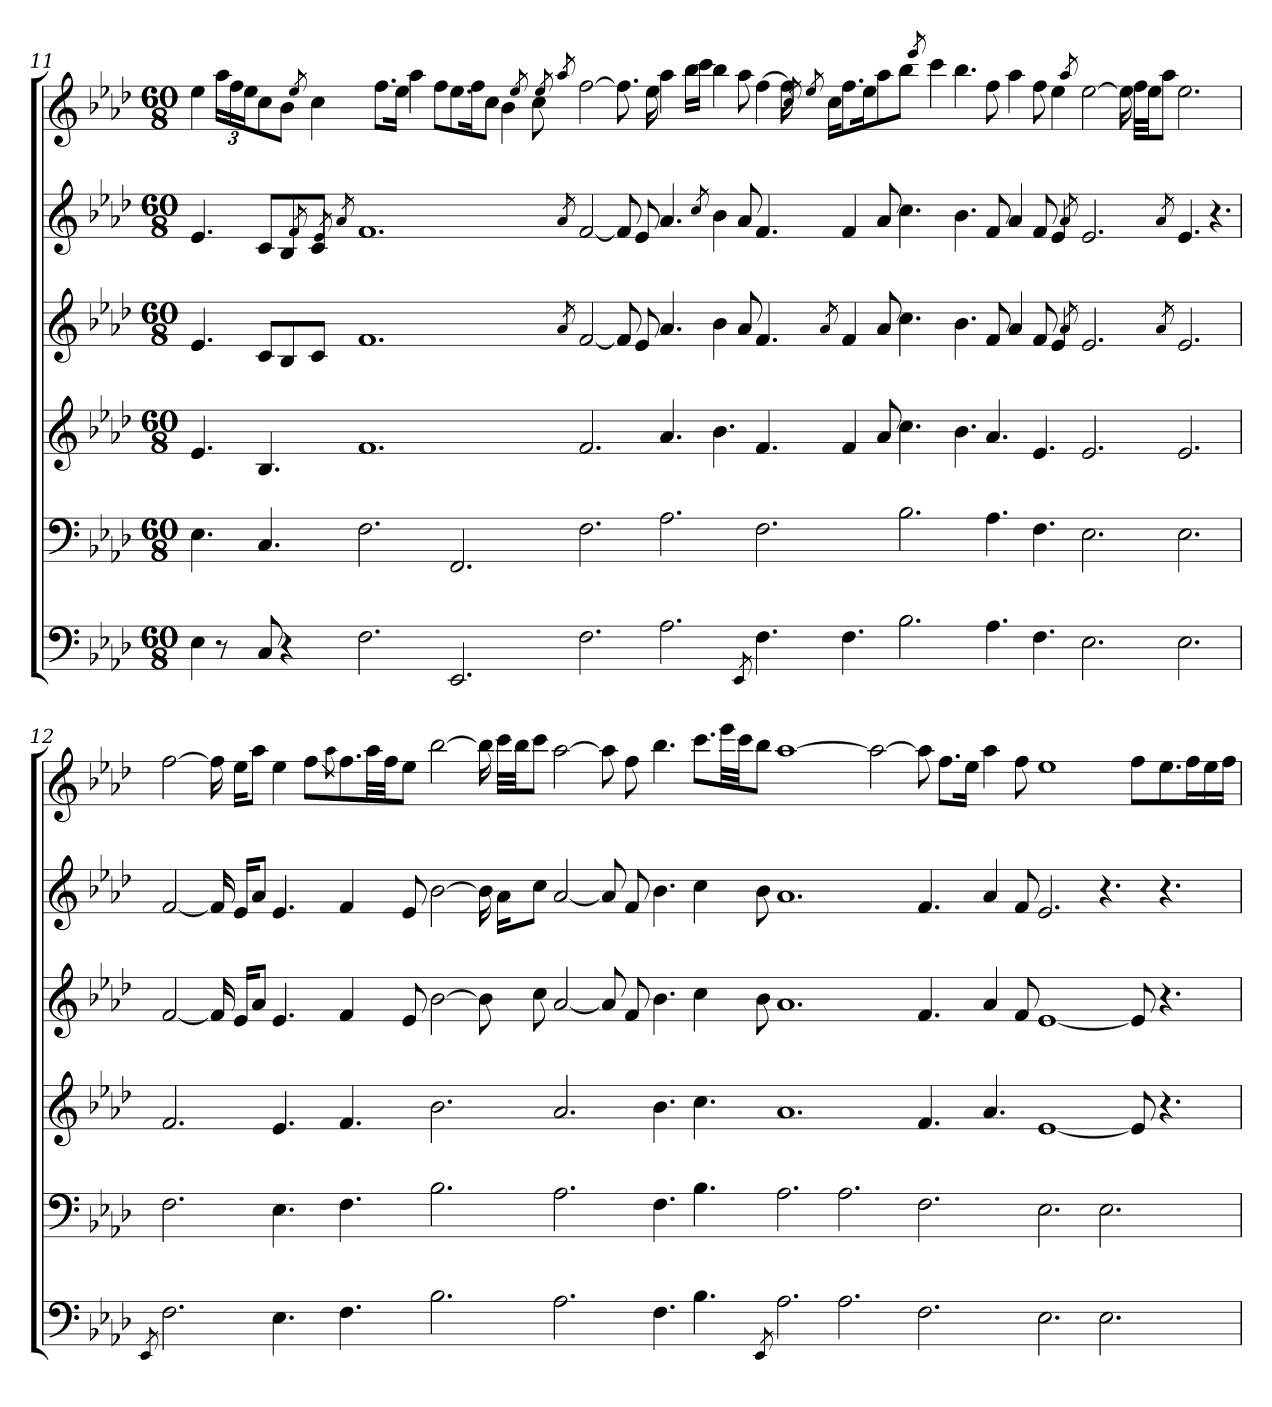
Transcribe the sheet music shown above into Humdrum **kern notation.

**kern	**kern	**kern	**kern	**kern	**kern
*part6	*part5	*part4	*part3	*part2	*part1
*staff6	*staff5	*staff4	*staff3	*staff2	*staff1
*clefF4	*clefF4	*clefG2	*clefG2	*clefG2	*clefG2
*k[b-e-a-d-]	*k[b-e-a-d-]	*k[b-e-a-d-]	*k[b-e-a-d-]	*k[b-e-a-d-]	*k[b-e-a-d-]
*M60/8	*M60/8	*M60/8	*M60/8	*M60/8	*M60/8
=11	=11	=11	=11	=11	=11
4E-	4.E-	4.e-	4.e-	4.e-	4ee-
8r	.	.	.	.	24aa-\LL
.	.	.	.	.	24ff\
.	.	.	.	.	24ee-\J
8C	4.C	4.B-	8c/L	8c/L	8cc\
4r	.	.	8B-/	8B-/	8b-\J
.	.	.	.	8qf/	8qee-
.	.	.	8c/J	8c/J	4cc
.	.	.	.	8qe-	.
.	.	.	.	8qa-	.
2.F	2.F	1.f	1.f	1.f	.
.	.	.	.	.	8.ff\L
.	.	.	.	.	16ee-\Jk
.	.	.	.	.	4aa-
.	.	.	.	.	8ff\L
2.EE-	2.FF	.	.	.	8.ee-\
.	.	.	.	.	16ff\K
.	.	.	.	.	8cc\J
.	.	.	.	.	4b-
.	.	.	.	.	8qee-
.	.	.	.	.	8cc
.	.	.	.	.	8qee-
.	.	.	8qa-	8qa-	8qaa-
2.F	2.F	2.f	[2f	[2f	[2ff
.	.	.	8f]	8f]	8.ff]
.	.	.	8e-	8e-	.
.	.	.	.	.	16ee-
2.A-	2.A-	4.a-	4.a-	4.a-	4aa-
.	.	.	.	.	16bb-\LL
.	.	.	.	.	16ccc\JJ
.	.	.	.	8qcc	.
.	.	4.b-	4b-	4b-	4bb-
.	.	.	8a-	8a-	8aa-
8qEE-	.	.	.	.	.
4.F	2.F	4.f	4.f	4.f	[4ff
.	.	.	.	.	16ff]
.	.	.	.	.	8qcc
.	.	.	.	.	8qee-
.	.	.	.	.	16cc\KL
.	.	.	8qa-	.	.
4.F	.	4f	4f	4f	8.ff\
.	.	.	.	.	16ee-\K
.	.	8a-	8a-	8a-	8aa-\
2.B-	2.B-	4.cc	4.cc	4.cc	8bb-\J
.	.	.	.	.	8qeee-
.	.	.	.	.	4ccc
.	.	4.b-	4.b-	4.b-	4.bb-
4.A-	4.A-	4.a-	8f	8f	8ff
.	.	.	4a-	4a-	4aa-
4.F	4.F	4.e-	8f	8f	8ff
.	.	.	4e-	4e-	4ee-
.	.	.	8qa-	8qa-	8qaa-
2.E-	2.E-	2.e-	2.e-	2.e-	[2ee-
.	.	.	.	.	16ee-]
.	.	.	.	.	32ff\LLL
.	.	.	.	.	32ee-\JJ
.	.	.	.	.	8aa-\J
.	.	.	8qa-	8qa-	.
2.E-	2.E-	2.e-	2.e-	4.e-	2.ee-
.	.	.	.	4.r	.
=12	=12	=12	=12	=12	=12
8qEE-	.	.	.	.	.
2.F	2.F	2.f	[2f	[2f	[2ff
.	.	.	16f]	16f]	16ff]
.	.	.	16e-/KL	16e-/KL	16ee-\KL
.	.	.	8a-/J	8a-/J	8aa-\J
4.E-	4.E-	4.e-	4.e-	4.e-	4ee-
.	.	.	.	.	8ff\L
.	.	.	.	.	8qaa-\
4.F	4.F	4.f	4f	4f	8.ff\
.	.	.	.	.	32aa-\LL
.	.	.	.	.	32ff\JJ
.	.	.	8e-	8e-	8ee-\J
2.B-	2.B-	2.b-	[2b-	[2b-	[2bb-
.	.	.	8b-]	16b-]	16bb-]
.	.	.	.	16a-\KL	32ccc\LLL
.	.	.	.	.	32bb-\JJ
.	.	.	8cc	8cc\J	8ccc\J
2.A-	2.A-	2.a-	[2a-	[2a-	[2aa-
.	.	.	8a-]	8a-]	8aa-]
.	.	.	8f	8f	8ff
4.F	4.F	4.b-	4.b-	4.b-	4.bb-
4.B-	4.B-	4.cc	4cc	4cc	8.ccc\L
.	.	.	.	.	32eee-\LL
.	.	.	.	.	32ccc\JJ
.	.	.	8b-	8b-	8bb-\J
8qEE-	.	.	.	.	.
2.A-	2.A-	1.a-	1.a-	1.a-	[1aa-
2.A-	2.A-	.	.	.	.
.	.	.	.	.	2aa-_
2.F	2.F	4.f	4.f	4.f	8aa-]
.	.	.	.	.	8.ff\L
.	.	.	.	.	16ee-\Jk
.	.	4.a-	4a-	4a-	4aa-
.	.	.	8f	8f	8ff
2.E-	2.E-	[1e-	[1e-	2.e-	1ee-
2.E-	2.E-	.	.	4.r	.
.	.	8e-]	8e-]	.	8ff\L
.	.	4.r	4.r	4.r	8.ee-\
.	.	.	.	.	16ff\L
.	.	.	.	.	16ee-\
.	.	.	.	.	16ff\JJ
=	=	=	=	=	=
*-	*-	*-	*-	*-	*-
